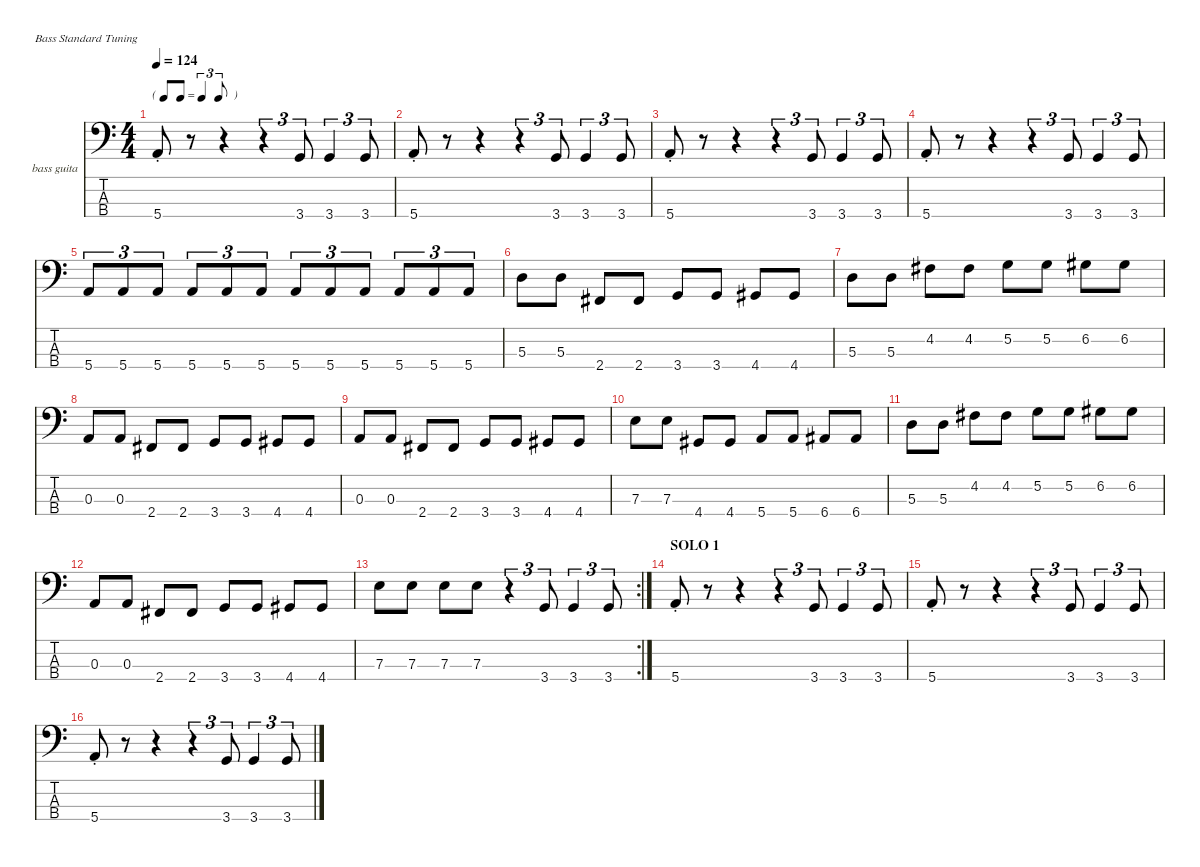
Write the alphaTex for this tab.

\defaultSystemsLayout 4
\hideDynamics
\bracketExtendMode nobrackets
\firstSystemTrackNameOrientation horizontal
\otherSystemsTrackNameOrientation horizontal
\track ("bass guitar" "bass guita") {instrument electricbassfinger}
\staff {score tabs}
\tuning (G2 D2 A1 E1)
\ts (4 4)
\tf triplet8th
\tempo 124
\clef f4
\scale
1.093
\ks aminor
5.4{st}.8{dy mf} r.8 r.4 r.4{tu (3 2)} 3.4.8{tu (3 2)} 3.4.4{tu (3 2)} 3.4.8{tu (3 2)} |
\scale
0.969 5.4{st}.8 r.8 r.4 r.4{tu (3 2)} 3.4.8{tu (3 2)} 3.4.4{tu (3 2)} 3.4.8{tu (3 2)} |
\scale
0.969 5.4{st}.8 r.8 r.4 r.4{tu (3 2)} 3.4.8{tu (3 2)} 3.4.4{tu (3 2)} 3.4.8{tu (3 2)} |
\scale
0.969 5.4{st}.8 r.8 r.4 r.4{tu (3 2)} 3.4.8{tu (3 2)} 3.4.4{tu (3 2)} 3.4.8{tu (3 2)} |
\scale
1.093 5.4.8{tu (3 2)} 5.4.8{tu (3 2)} 5.4.8{tu (3 2)} 5.4.8{tu (3 2)} 5.4.8{tu (3 2)} 5.4.8{tu (3 2)} 5.4.8{tu (3 2)} 5.4.8{tu (3 2)} 5.4.8{tu (3 2)} 5.4.8{tu (3 2)} 5.4.8{tu (3 2)} 5.4.8{tu (3 2)} |
\scale
0.969 5.3.8 5.3.8 2.4.8 2.4.8 3.4.8 3.4.8 4.4.8 4.4.8 |
\scale
0.969 5.3.8 5.3.8 4.2.8 4.2.8 5.2.8 5.2.8 6.2.8 6.2.8 |
\scale
0.969 0.3.8 0.3.8 2.4.8 2.4.8 3.4.8 3.4.8 4.4.8 4.4.8 |
\scale
1.093 0.3.8 0.3.8 2.4.8 2.4.8 3.4.8 3.4.8 4.4.8 4.4.8 |
\scale
0.969 7.3.8 7.3.8 4.4.8 4.4.8 5.4.8 5.4.8 6.4.8 6.4.8 |
\scale
0.969 5.3.8 5.3.8 4.2.8 4.2.8 5.2.8 5.2.8 6.2.8 6.2.8 |
\scale
0.969 0.3.8 0.3.8 2.4.8 2.4.8 3.4.8 3.4.8 4.4.8 4.4.8 |
\rc 2
\scale
1.12767 7.3.8 7.3.8 7.3.8 7.3.8 r.4{tu (3 2)} 3.4.8{tu (3 2)} 3.4.4{tu (3 2)} 3.4.8{tu (3 2)} |
\section ("" "SOLO 1")
\scale
0.957442 5.4{st}.8 r.8 r.4 r.4{tu (3 2)} 3.4.8{tu (3 2)} 3.4.4{tu (3 2)} 3.4.8{tu (3 2)} |
\scale
0.957442 5.4{st}.8 r.8 r.4 r.4{tu (3 2)} 3.4.8{tu (3 2)} 3.4.4{tu (3 2)} 3.4.8{tu (3 2)} |
\scale
0.957442 5.4{st}.8 r.8 r.4 r.4{tu (3 2)} 3.4.8{tu (3 2)} 3.4.4{tu (3 2)} 3.4.8{tu (3 2)}
